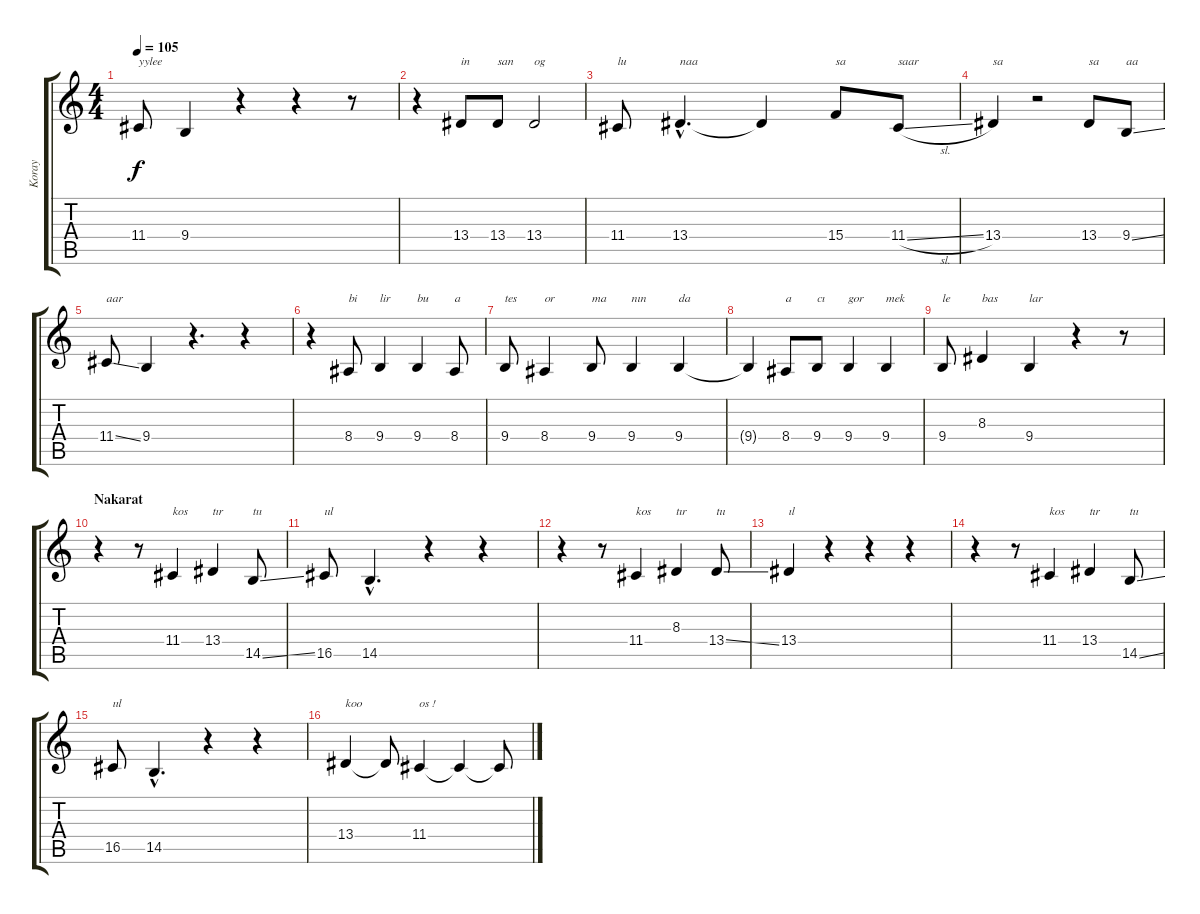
\track ("Koray" "Koray") {instrument sopranosax}
\staff {score tabs}
\tuning (E4 B3 G3 D3 A2 E2) {hide}
\ts (4 4)
\tempo 105
\clef g2
\ks c
11.4.8{txt "yylee" dy f} 9.4.4 r.4 r.4 r.8 |
r.4 13.4.8{txt "in"} 13.4.8{txt "san"} 13.4.2{txt "og"} |
11.4.8{txt "lu"} 13.4{hac}.4{d txt "naa"} 13.4{t}.4 15.4.8{txt "sa"} 11.4{sl}.8{txt "saar"} |
13.4.4{txt "sa"} r.2 13.4.8{txt "sa"} 9.4{ss}.8{txt "aa"} |
11.4{ss}.8{txt "aar"} 9.4.4 r.4{d} r.4 |
r.4 8.4.8{txt "bi"} 9.4.4{txt "lir"} 9.4.4{txt "bu"} 8.4.8{txt "a"} |
9.4.8{txt "tes"} 8.4.4{txt "or"} 9.4.8{txt "ma"} 9.4.4{txt "nın"} 9.4.4{txt "da"} |
9.4{t}.4 8.4.8{txt "a"} 9.4.8{txt "cı"} 9.4.4{txt "gor"} 9.4.4{txt "mek"} |
9.4.8{txt "le"} 8.3.4{txt "bas"} 9.4.4{txt "lar"} r.4 r.8 |
\section ("" "Nakarat")
r.4 r.8 11.4.4{txt "kos"} 13.4.4{txt "tır"} 14.5{ss}.8{txt "tıı"} |
16.5.8{txt "ııl"} 14.5{hac}.4{d} r.4 r.4 |
r.4 r.8 11.4.4{txt "kos"} 8.3.4{txt "tır"} 13.4{ss}.8{txt "tıı"} |
13.4.4{txt "ıl"} r.4 r.4 r.4 |
r.4 r.8 11.4.4{txt "kos"} 13.4.4{txt "tır"} 14.5{ss}.8{txt "tıı"} |
16.5.8{txt "ııl"} 14.5{hac}.4{d} r.4 r.4 |
13.4.4{txt "koo"} 13.4{t}.8 11.4.4{txt "os !"} 11.4{t}.4 11.4{t}.8
